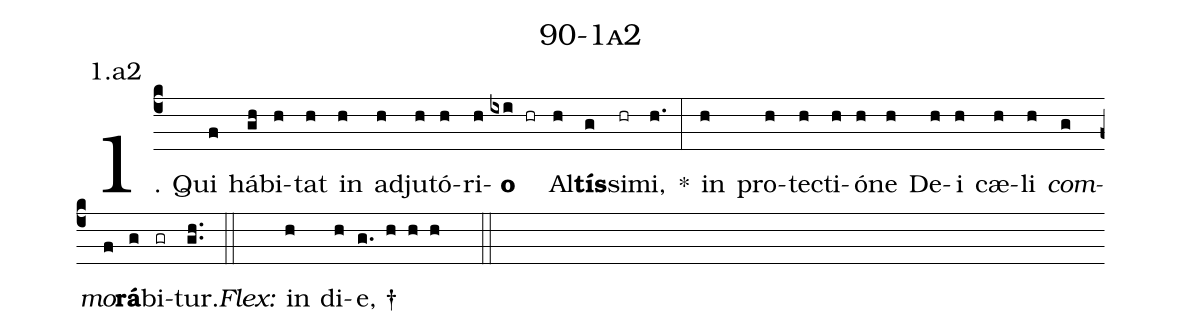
name: 90-1a2;
annotation: 1.a2;
%%
(c4)1. Qui(f) há(gh)bi(h)tat(h) in(h) ad(h)ju(h)tó(h)ri(h)<b>o</b>(ixi hr) Al(h)<b>tís</b>(g)si(hr)mi,(h.) *(:) in(h) pro(h)tec(h)ti(h)ó(h)ne(h) De(h)i(h) cæ(h)li(h) <i>com</i>(g)<i>mo</i>(f)<b>rá</b>(g)bi(gr)tur.(gh..) (::)
<i>Flex:</i>()  in(h) di(h)e, †(g. h h h  ::)
